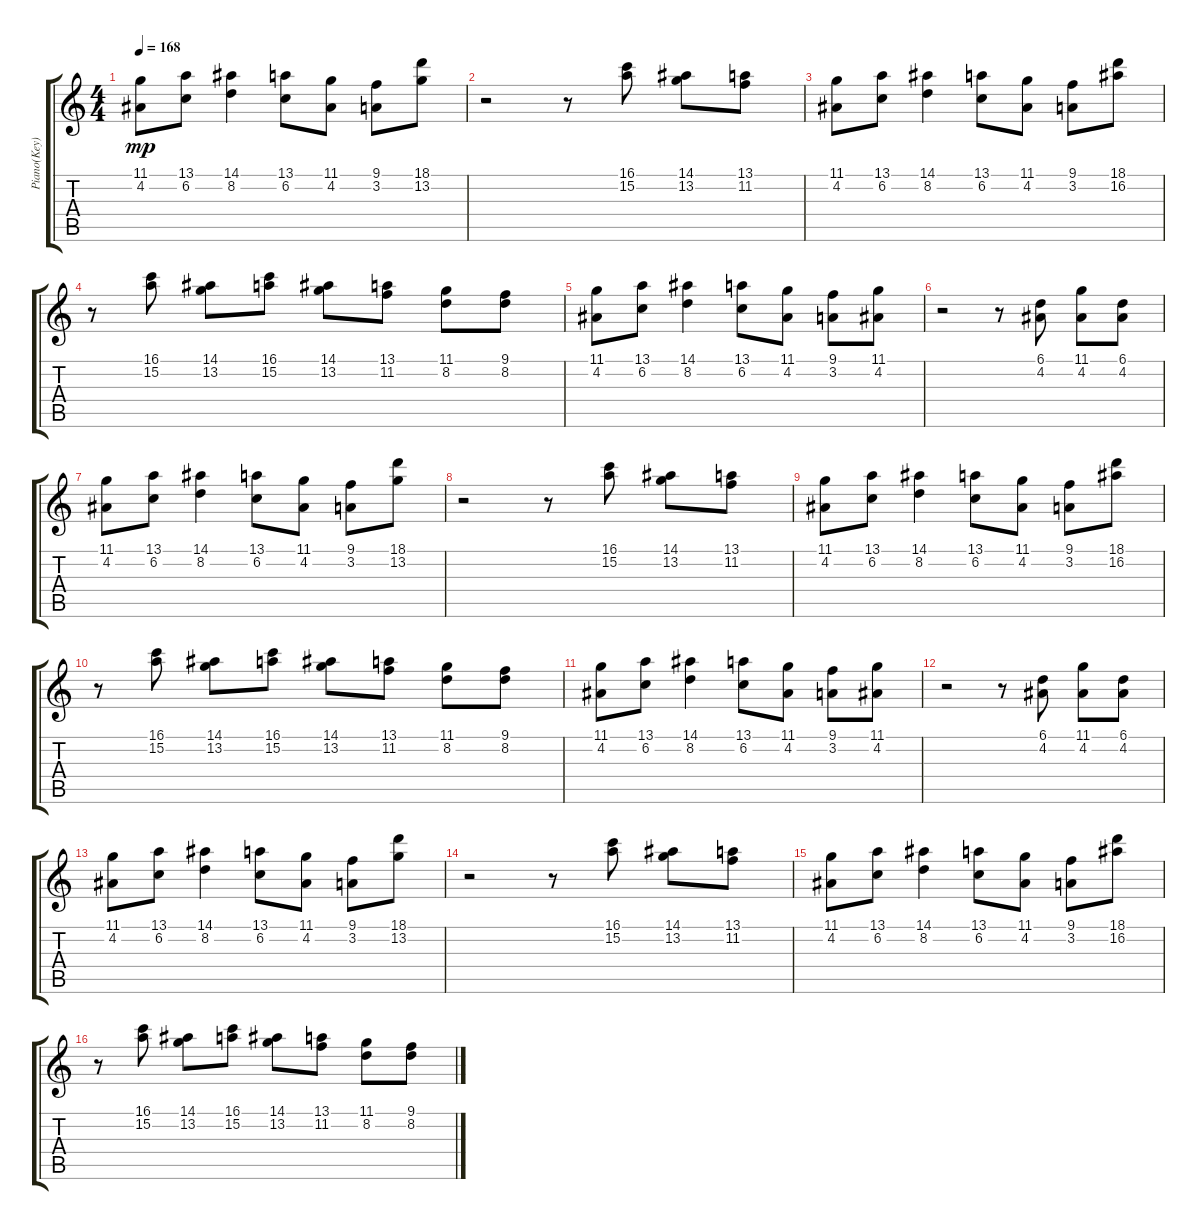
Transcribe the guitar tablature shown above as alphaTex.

\track ("Piano(Key)" "Piano(Key)") {instrument electricgrandpiano}
\staff {score tabs}
\tuning (Ab4 Gb4 E4 D4 C4 Bb3) {hide}
\ts (4 4)
\tempo 168
\clef g2
\ks c
(11.1 4.2).8{dy mp} (13.1 6.2).8 (14.1 8.2).4 (13.1 6.2).8 (11.1 4.2).8 (9.1 3.2).8 (18.1 13.2).8 |
r.2 r.8 (16.1 15.2).8 (14.1 13.2).8 (13.1 11.2).8 |
(11.1 4.2).8 (13.1 6.2).8 (14.1 8.2).4 (13.1 6.2).8 (11.1 4.2).8 (9.1 3.2).8 (18.1 16.2).8 |
r.8 (16.1 15.2).8 (14.1 13.2).8 (16.1 15.2).8 (14.1 13.2).8 (13.1 11.2).8 (11.1 8.2).8 (9.1 8.2).8 |
(11.1 4.2).8 (13.1 6.2).8 (14.1 8.2).4 (13.1 6.2).8 (11.1 4.2).8 (9.1 3.2).8 (11.1 4.2).8 |
r.2 r.8 (6.1 4.2).8 (11.1 4.2).8 (6.1 4.2).8 |
(11.1 4.2).8 (13.1 6.2).8 (14.1 8.2).4 (13.1 6.2).8 (11.1 4.2).8 (9.1 3.2).8 (18.1 13.2).8 |
r.2 r.8 (16.1 15.2).8 (14.1 13.2).8 (13.1 11.2).8 |
(11.1 4.2).8 (13.1 6.2).8 (14.1 8.2).4 (13.1 6.2).8 (11.1 4.2).8 (9.1 3.2).8 (18.1 16.2).8 |
r.8 (16.1 15.2).8 (14.1 13.2).8 (16.1 15.2).8 (14.1 13.2).8 (13.1 11.2).8 (11.1 8.2).8 (9.1 8.2).8 |
(11.1 4.2).8 (13.1 6.2).8 (14.1 8.2).4 (13.1 6.2).8 (11.1 4.2).8 (9.1 3.2).8 (11.1 4.2).8 |
r.2 r.8 (6.1 4.2).8 (11.1 4.2).8 (6.1 4.2).8 |
(11.1 4.2).8 (13.1 6.2).8 (14.1 8.2).4 (13.1 6.2).8 (11.1 4.2).8 (9.1 3.2).8 (18.1 13.2).8 |
r.2 r.8 (16.1 15.2).8 (14.1 13.2).8 (13.1 11.2).8 |
(11.1 4.2).8 (13.1 6.2).8 (14.1 8.2).4 (13.1 6.2).8 (11.1 4.2).8 (9.1 3.2).8 (18.1 16.2).8 |
r.8 (16.1 15.2).8 (14.1 13.2).8 (16.1 15.2).8 (14.1 13.2).8 (13.1 11.2).8 (11.1 8.2).8 (9.1 8.2).8
